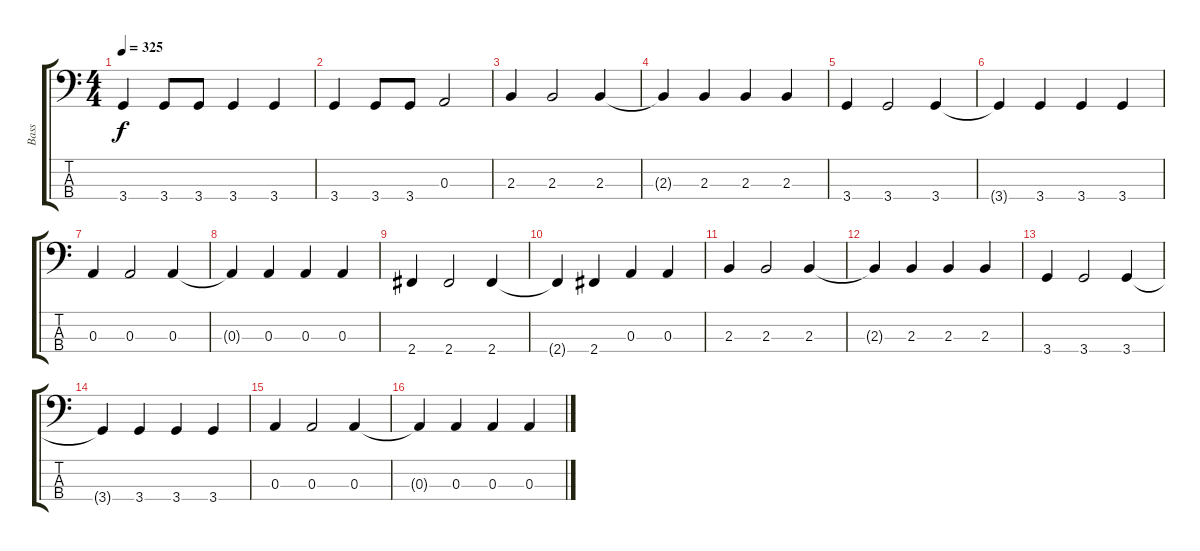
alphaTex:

\track ("Bass" "Bass") {instrument electricbasspick}
\staff {score tabs}
\tuning (G2 D2 A1 E1) {hide}
\ts (4 4)
\tempo 325
\clef f4
\ks c
3.4.4{dy f} 3.4.8 3.4.8 3.4.4 3.4.4 |
3.4.4 3.4.8 3.4.8 0.3.2 |
2.3.4 2.3.2 2.3.4 |
2.3{t}.4 2.3.4 2.3.4 2.3.4 |
3.4.4 3.4.2 3.4.4 |
3.4{t}.4 3.4.4 3.4.4 3.4.4 |
0.3.4 0.3.2 0.3.4 |
0.3{t}.4 0.3.4 0.3.4 0.3.4 |
2.4.4 2.4.2 2.4.4 |
2.4{t}.4 2.4.4 0.3.4 0.3.4 |
2.3.4 2.3.2 2.3.4 |
2.3{t}.4 2.3.4 2.3.4 2.3.4 |
3.4.4 3.4.2 3.4.4 |
3.4{t}.4 3.4.4 3.4.4 3.4.4 |
0.3.4 0.3.2 0.3.4 |
0.3{t}.4 0.3.4 0.3.4 0.3.4
